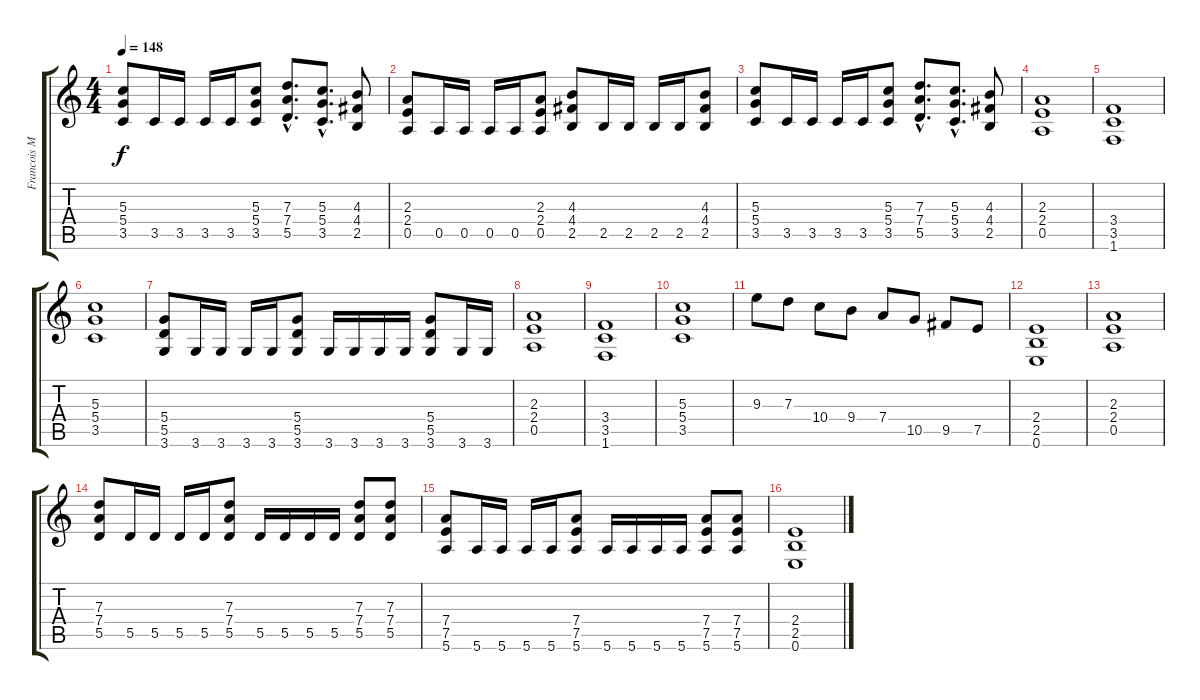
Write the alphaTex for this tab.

\track ("Francois Merle" "Francois M") {instrument distortionguitar}
\staff {score tabs}
\tuning (E4 B3 G3 D3 A2 E2) {hide}
\ts (4 4)
\tempo 148
\clef g2
\ks c
(5.3 5.4 3.5).8{dy f} 3.5.16 3.5.16 3.5.16 3.5.16 (5.3 5.4 3.5).8 (7.3{hac} 7.4{hac} 5.5{hac}).8{d} (5.3{hac} 5.4{hac} 3.5{hac}).8{d} (4.3 4.4 2.5).8 |
(2.3 2.4 0.5).8 0.5.16 0.5.16 0.5.16 0.5.16 (2.3 2.4 0.5).8 (4.3 4.4 2.5).8 2.5.16 2.5.16 2.5.16 2.5.16 (4.3 4.4 2.5).8 |
(5.3 5.4 3.5).8 3.5.16 3.5.16 3.5.16 3.5.16 (5.3 5.4 3.5).8 (7.3{hac} 7.4{hac} 5.5{hac}).8{d} (5.3{hac} 5.4{hac} 3.5{hac}).8{d} (4.3 4.4 2.5).8 |
(2.3 2.4 0.5).1 |
(3.4 3.5 1.6).1 |
(5.3 5.4 3.5).1 |
(5.4 5.5 3.6).8 3.6.16 3.6.16 3.6.16 3.6.16 (5.4 5.5 3.6).8 3.6.16 3.6.16 3.6.16 3.6.16 (5.4 5.5 3.6).8 3.6.16 3.6.16 |
(2.3 2.4 0.5).1 |
(3.4 3.5 1.6).1 |
(5.3 5.4 3.5).1 |
9.3.8 7.3.8 10.4.8 9.4.8 7.4.8 10.5.8 9.5.8 7.5.8 |
(2.4 2.5 0.6).1 |
(2.3 2.4 0.5).1 |
(7.3 7.4 5.5).8 5.5.16 5.5.16 5.5.16 5.5.16 (7.3 7.4 5.5).8 5.5.16 5.5.16 5.5.16 5.5.16 (7.3 7.4 5.5).8 (7.3 7.4 5.5).8 |
(7.4 7.5 5.6).8 5.6.16 5.6.16 5.6.16 5.6.16 (7.4 7.5 5.6).8 5.6.16 5.6.16 5.6.16 5.6.16 (7.4 7.5 5.6).8 (7.4 7.5 5.6).8 |
(2.4 2.5 0.6).1
